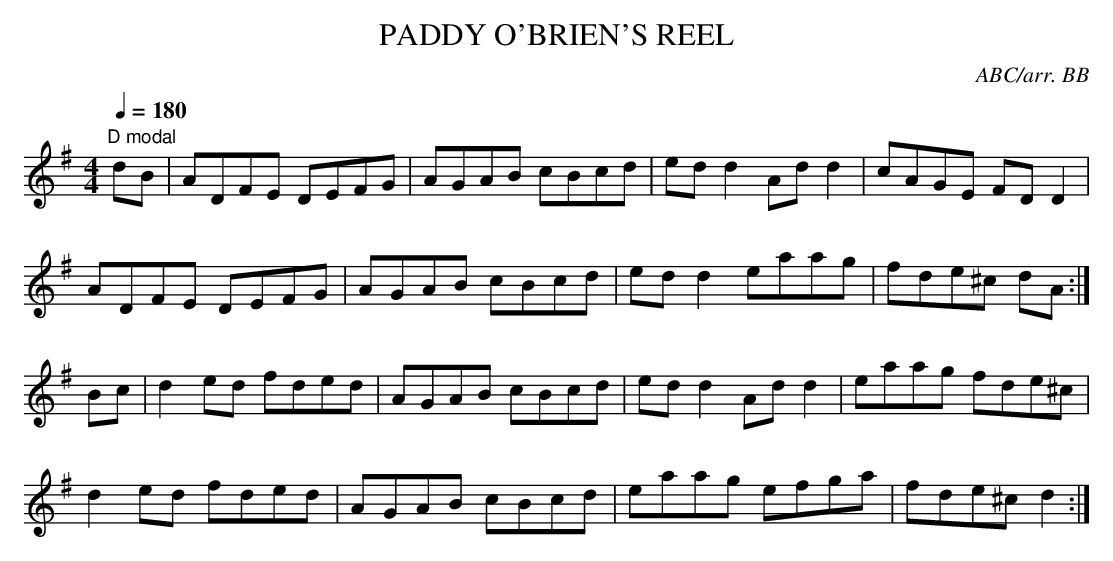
X:1
T:PADDY O'BRIEN'S REEL
C:ABC/arr. BB
probably a "real" name for this but I don't know (nor did
Breathnach) what it is.
M:4/4
Q:1/4=180
K:G
"D modal"
dB|ADFE DEFG|AGAB cBcd|edd2 Add2|cAGE FDD2|
ADFE DEFG|AGAB cBcd|edd2 eaag|fde^c dA :|
Bc|d2ed fded|AGAB cBcd|edd2 Add2|eaag fde^c|
d2ed fded|AGAB cBcd|eaag efga|fde^c d2 :|
